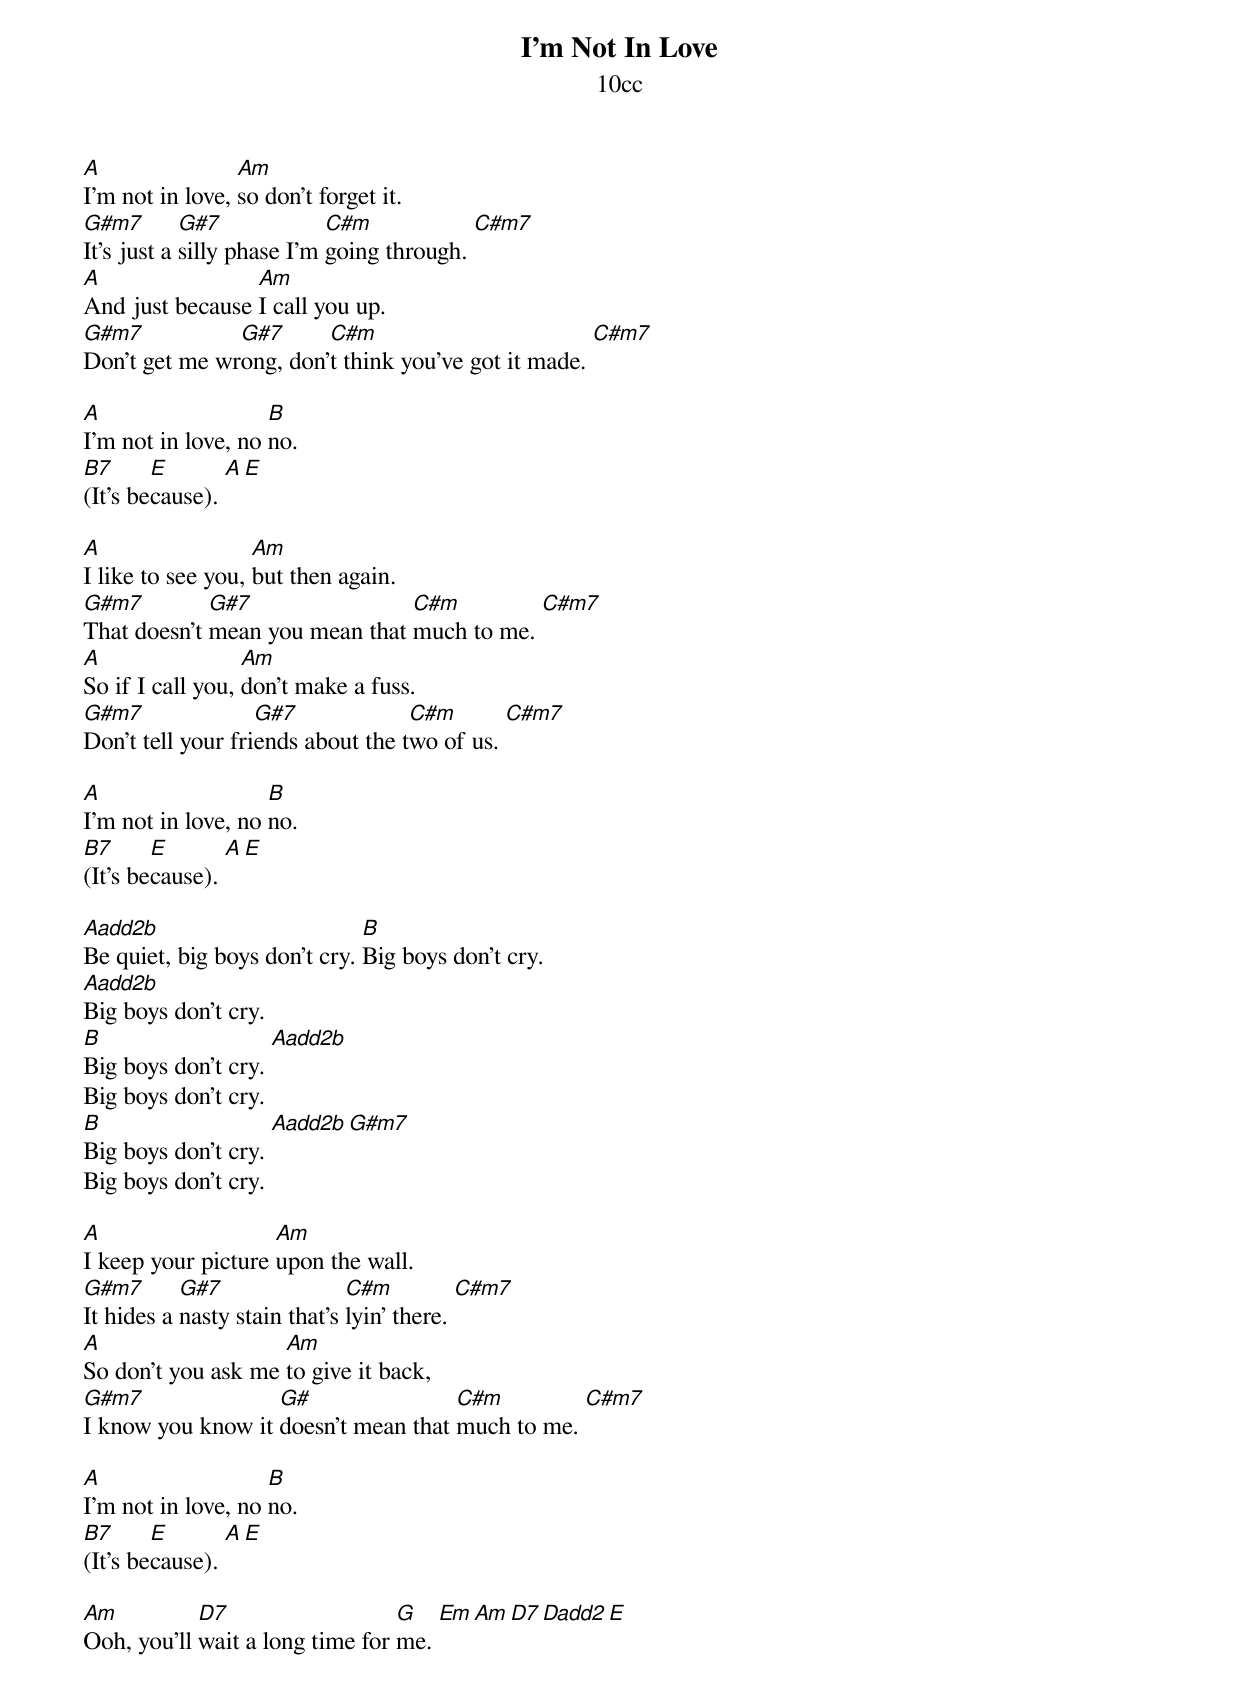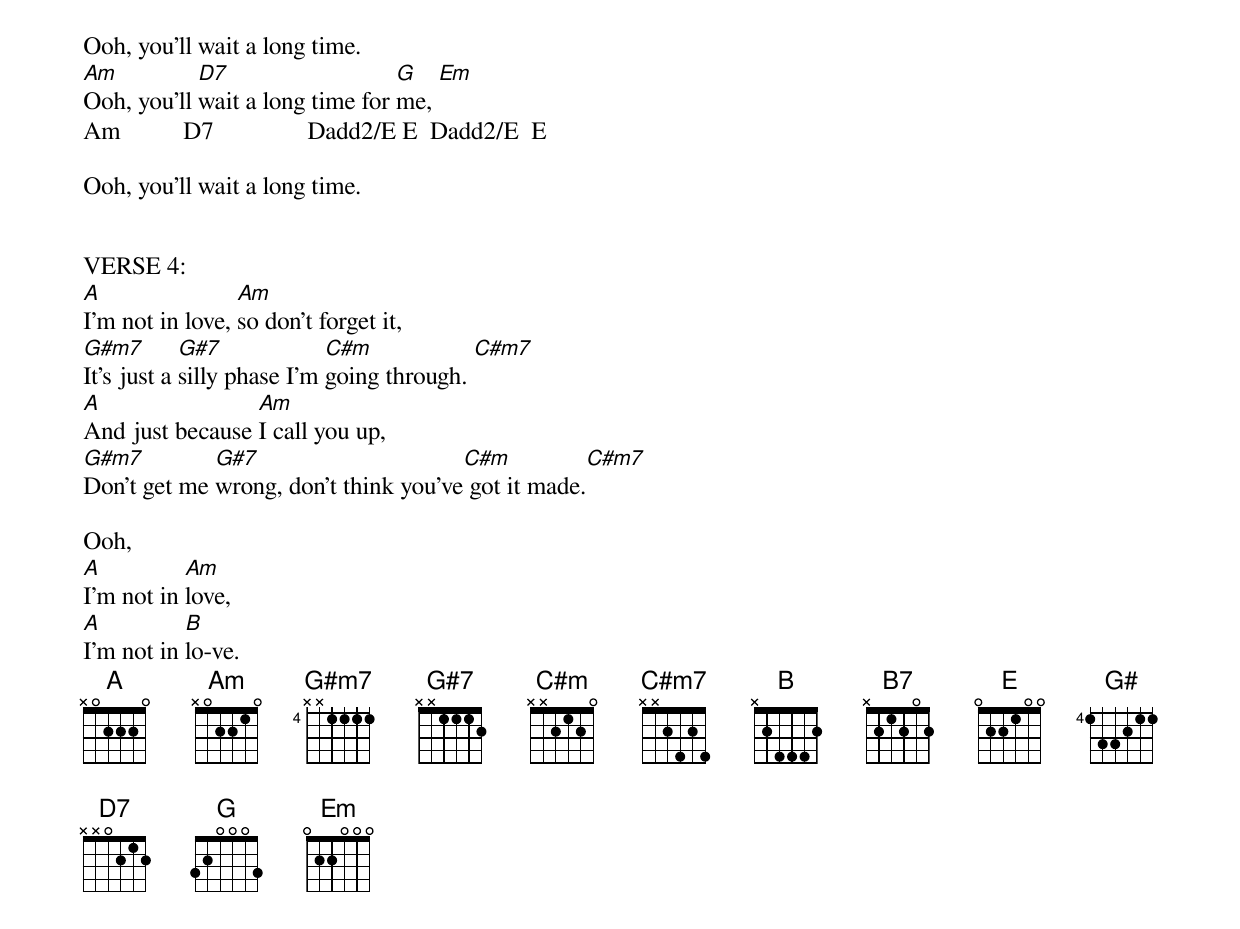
{title:I'm Not In Love}
{subtitle:10cc}
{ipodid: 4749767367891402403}

[A]I'm not in love, [Am]so don't forget it.
[G#m7]It's just a [G#7]silly phase I'm [C#m]going through. [C#m7]
[A]And just because [Am]I call you up.
[G#m7]Don't get me wr[G#7]ong, don'[C#m]t think you've got it made. [C#m7]

[A]I'm not in love, no [B]no.
[B7](It's be[E]cause). [A][E]

[A]I like to see you, [Am]but then again.
[G#m7]That doesn't [G#7]mean you mean that [C#m]much to me. [C#m7]
[A]So if I call you, [Am]don't make a fuss.
[G#m7]Don't tell your fri[G#7]ends about the t[C#m]wo of us. [C#m7]

[A]I'm not in love, no [B]no.
[B7](It's be[E]cause). [A][E]

[Aadd2b]Be quiet, big boys don't cry. [B]Big boys don't cry.
[Aadd2b]Big boys don't cry.
[B]Big boys don't cry. [Aadd2b]
Big boys don't cry.
[B]Big boys don't cry. [Aadd2b][G#m7]
Big boys don't cry.

[A]I keep your picture [Am]upon the wall.
[G#m7]It hides a [G#7]nasty stain that's [C#m]lyin' there. [C#m7]
[A]So don't you ask me [Am]to give it back,
[G#m7]I know you know it [G#]doesn't mean that [C#m]much to me. [C#m7]

[A]I'm not in love, no [B]no.
[B7](It's be[E]cause). [A][E]

[Am]Ooh, you'll [D7]wait a long time for [G]me. [Em][Am][D7][Dadd2][E]

Ooh, you'll wait a long time.
[Am]Ooh, you'll [D7]wait a long time for [G]me, [Em]
Am          D7               Dadd2/E E  Dadd2/E  E

Ooh, you'll wait a long time.


VERSE 4:
[A]I'm not in love, [Am]so don't forget it,
[G#m7]It's just a [G#7]silly phase I'm [C#m]going through. [C#m7]
[A]And just because [Am]I call you up,
[G#m7]Don't get me [G#7]wrong, don't think you've[C#m] got it made.[C#m7]

Ooh,
[A]I'm not in [Am]love,
[A]I'm not in [B]lo-ve.
